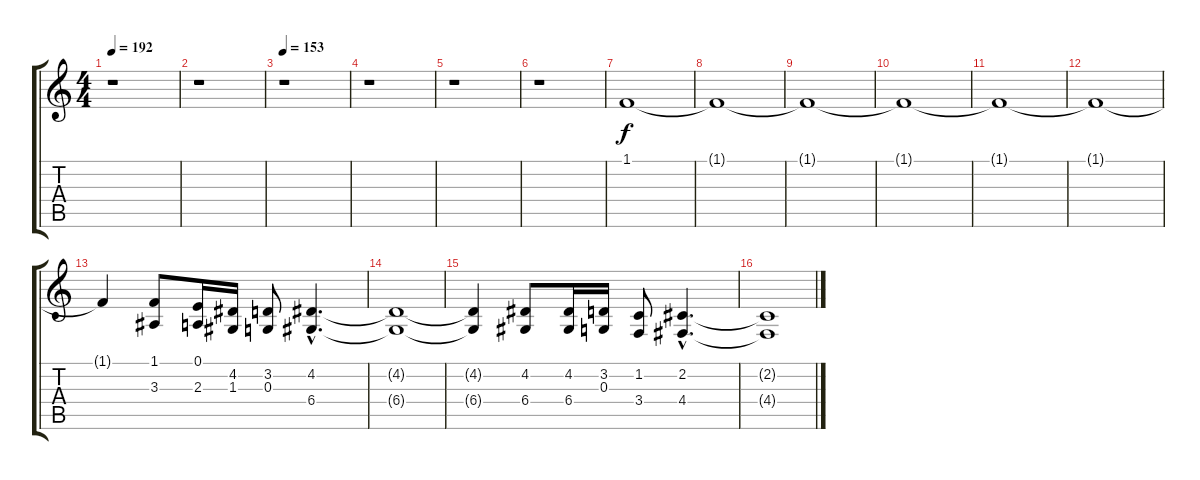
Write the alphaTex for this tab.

\track "" {instrument stringensemble2}
\staff {score tabs}
\tuning (E4 B3 G3 D3 A2 E2) {hide}
\ts (4 4)
\tempo 192
\clef g2
\ks c
r.1{dy f instrument stringensemble2} |
r.1 |
\tempo 153
r.1 |
r.1 |
r.1 |
r.1 |
1.1.1 |
1.1{t}.1 |
1.1{t}.1 |
1.1{t}.1 |
1.1{t}.1 |
1.1{t}.1 |
1.1{t}.4 (1.1 3.3).8{volume 16 instrument distortionguitar} (0.1 2.3).16 (4.2 1.3).16 (3.2 0.3).8 (4.2{hac} 6.4{hac}).4{d} |
(4.2{t} 6.4{t}).1 |
(4.2{t} 6.4{t}).4 (4.2 6.4).8 (4.2 6.4).16 (3.2 0.3).16 (1.2 3.4).8 (2.2{hac} 4.4{hac}).4{d} |
(2.2{t} 4.4{t}).1
